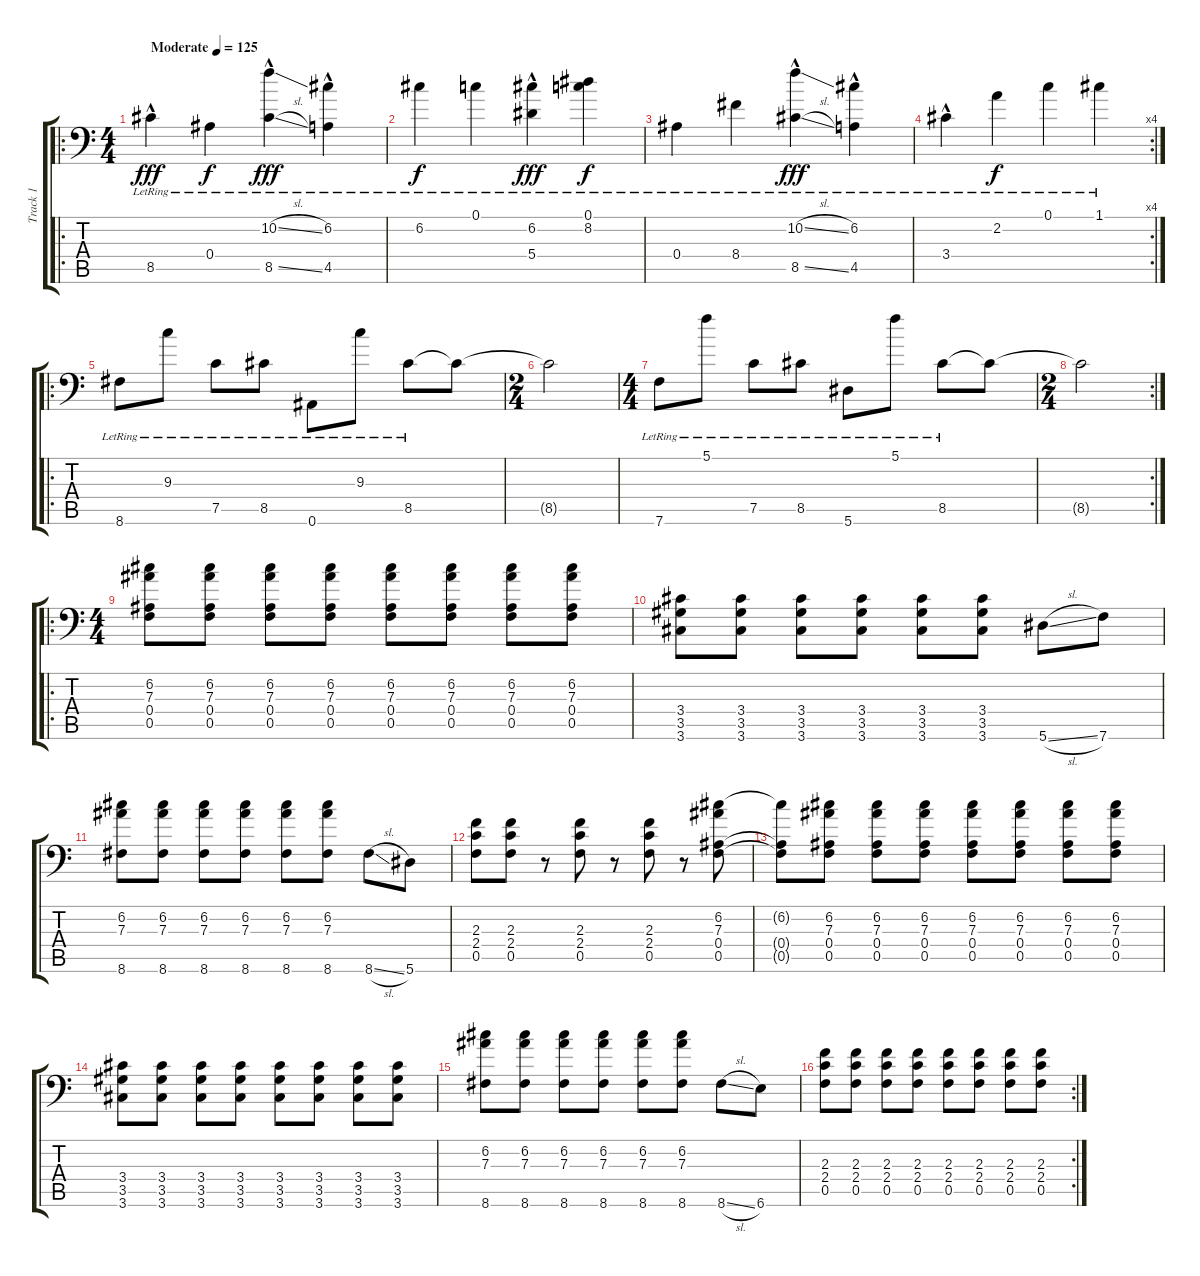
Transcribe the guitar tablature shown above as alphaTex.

\track ("Track 1" "Track 1") {instrument electricguitarmuted}
\staff {score tabs}
\tuning (C4 G3 Eb3 Bb2 F2 Bb1) {hide}
\ro
\ts (4 4)
\tempo (125 "Moderate")
\clef f4
\ks c
8.5{hac lr}.4{dy fff instrument electricguitarmuted} 0.4{lr}.4{dy f} (10.2{sl hac lr} 8.5{sl hac lr}).4{dy fff} (6.2{hac lr} 4.5{hac lr}).4 |
6.2{lr}.4{dy f} 0.1{lr}.4 (6.2{lr} 5.4{hac lr}).4{dy fff} (0.1{lr} 8.2{lr}).4{dy f} |
0.4{lr}.4 8.4{lr}.4 (10.2{sl hac lr} 8.5{sl hac lr}).4{dy fff} (6.2{hac lr} 4.5{hac lr}).4 |
\rc 4
3.4{hac lr}.4 2.2{lr}.4{dy f} 0.1{lr}.4 1.1{lr}.4 |
\ro
8.6{lr}.8 9.3{lr}.8 7.5{lr}.8 8.5{lr}.8 0.6{lr}.8 9.3{lr}.8 8.5{lr}.8 8.5{t}.8 |
\ts (2 4)
8.5{t}.2 |
\ts (4 4)
7.6{lr}.8 5.1{lr}.8 7.5{lr}.8 8.5{lr}.8 5.6{lr}.8 5.1{lr}.8 8.5{lr}.8 8.5{t}.8 |
\rc 2
\ts (2 4)
8.5{t}.2 |
\ro
\ts (4 4)
(6.2 7.3 0.4 0.5).8{instrument overdrivenguitar} (6.2 7.3 0.4 0.5).8 (6.2 7.3 0.4 0.5).8 (6.2 7.3 0.4 0.5).8 (6.2 7.3 0.4 0.5).8 (6.2 7.3 0.4 0.5).8 (6.2 7.3 0.4 0.5).8 (6.2 7.3 0.4 0.5).8 |
(3.4 3.5 3.6).8 (3.4 3.5 3.6).8 (3.4 3.5 3.6).8 (3.4 3.5 3.6).8 (3.4 3.5 3.6).8 (3.4 3.5 3.6).8 5.6{sl}.8 7.6.8 |
(6.2 7.3 8.6).8 (6.2 7.3 8.6).8 (6.2 7.3 8.6).8 (6.2 7.3 8.6).8 (6.2 7.3 8.6).8 (6.2 7.3 8.6).8 8.6{sl}.8 5.6.8 |
(2.3 2.4 0.5).8 (2.3 2.4 0.5).8 r.8 (2.3 2.4 0.5).8 r.8 (2.3 2.4 0.5).8 r.8 (6.2 7.3 0.4 0.5).8 |
(6.2{t} 0.4{t} 0.5{t}).8 (6.2 7.3 0.4 0.5).8 (6.2 7.3 0.4 0.5).8 (6.2 7.3 0.4 0.5).8 (6.2 7.3 0.4 0.5).8 (6.2 7.3 0.4 0.5).8 (6.2 7.3 0.4 0.5).8 (6.2 7.3 0.4 0.5).8 |
(3.4 3.5 3.6).8 (3.4 3.5 3.6).8 (3.4 3.5 3.6).8 (3.4 3.5 3.6).8 (3.4 3.5 3.6).8 (3.4 3.5 3.6).8 (3.4 3.5 3.6).8 (3.4 3.5 3.6).8 |
(6.2 7.3 8.6).8 (6.2 7.3 8.6).8 (6.2 7.3 8.6).8 (6.2 7.3 8.6).8 (6.2 7.3 8.6).8 (6.2 7.3 8.6).8 8.6{sl}.8 6.6.8 |
\rc 2
(2.3 2.4 0.5).8 (2.3 2.4 0.5).8 (2.3 2.4 0.5).8 (2.3 2.4 0.5).8 (2.3 2.4 0.5).8 (2.3 2.4 0.5).8 (2.3 2.4 0.5).8 (2.3 2.4 0.5).8
